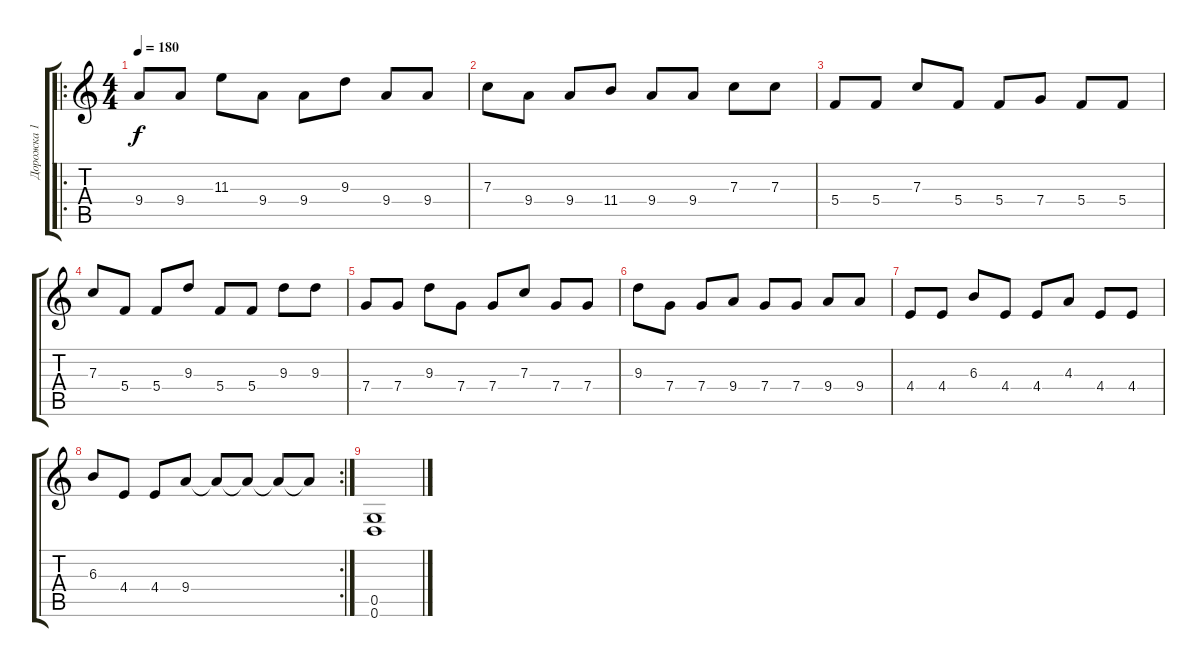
\track ("Дорожка 1" "Дорожка 1") {instrument overdrivenguitar}
\staff {score tabs}
\tuning (D4 A3 F3 C3 G2 D2) {hide}
\ro
\ts (4 4)
\tempo 180
\clef g2
\ks c
9.4.8{dy f} 9.4.8 11.3.8 9.4.8 9.4.8 9.3.8 9.4.8 9.4.8 |
7.3.8 9.4.8 9.4.8 11.4.8 9.4.8 9.4.8 7.3.8 7.3.8 |
5.4.8 5.4.8 7.3.8 5.4.8 5.4.8 7.4.8 5.4.8 5.4.8 |
7.3.8 5.4.8 5.4.8 9.3.8 5.4.8 5.4.8 9.3.8 9.3.8 |
7.4.8 7.4.8 9.3.8 7.4.8 7.4.8 7.3.8 7.4.8 7.4.8 |
9.3.8 7.4.8 7.4.8 9.4.8 7.4.8 7.4.8 9.4.8 9.4.8 |
4.4.8 4.4.8 6.3.8 4.4.8 4.4.8 4.3.8 4.4.8 4.4.8 |
\rc 2
6.3.8 4.4.8 4.4.8 9.4.8 9.4{t}.8 9.4{t}.8 9.4{t}.8 9.4{t}.8 |
(0.5 0.6).1
